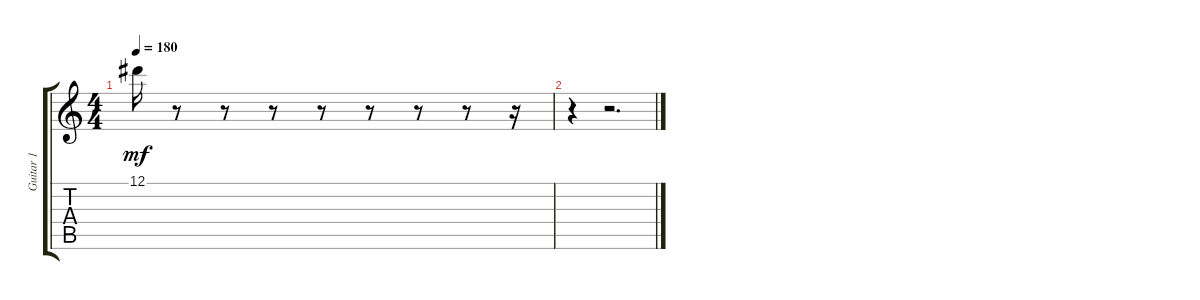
\track ("Guitar 1" "Guitar 1") {instrument distortionguitar}
\staff {score tabs}
\tuning (Eb4 Bb3 Gb3 Db3 Ab2 Eb2) {hide}
\ts (4 4)
\tempo 180
\clef g2
\ks c
12.1{t}.16{dy mf} r.8 r.8 r.8 r.8 r.8 r.8 r.8 r.16 |
r.4 r.2{d}
